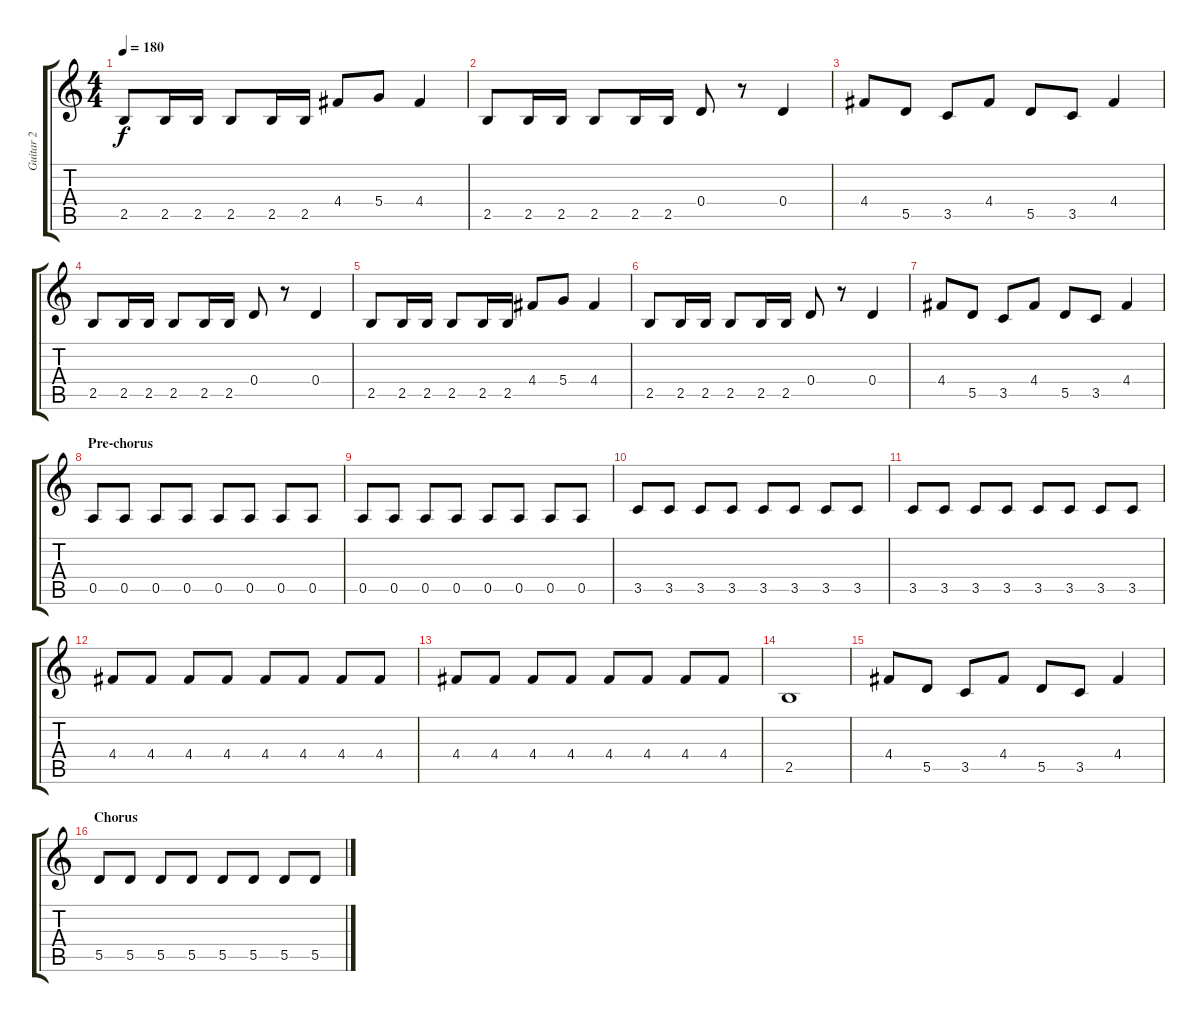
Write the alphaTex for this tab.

\track ("Guitar 2" "Guitar 2") {instrument acousticguitarsteel}
\staff {score tabs}
\tuning (E4 B3 G3 D3 A2 E2) {hide}
\ts (4 4)
\tempo 180
\clef g2
\ks c
2.5.8{dy f} 2.5.16 2.5.16 2.5.8 2.5.16 2.5.16 4.4.8 5.4.8 4.4.4 |
2.5.8{instrument distortionguitar} 2.5.16 2.5.16 2.5.8 2.5.16 2.5.16 0.4.8 r.8 0.4.4 |
4.4.8 5.5.8 3.5.8 4.4.8 5.5.8 3.5.8 4.4.4 |
2.5.8{instrument distortionguitar} 2.5.16 2.5.16 2.5.8 2.5.16 2.5.16 0.4.8 r.8 0.4.4 |
2.5.8 2.5.16 2.5.16 2.5.8 2.5.16 2.5.16 4.4.8 5.4.8 4.4.4 |
2.5.8{instrument distortionguitar} 2.5.16 2.5.16 2.5.8 2.5.16 2.5.16 0.4.8 r.8 0.4.4 |
4.4.8 5.5.8 3.5.8 4.4.8 5.5.8 3.5.8 4.4.4 |
\section ("" "Pre-chorus")
0.5.8 0.5.8 0.5.8 0.5.8 0.5.8 0.5.8 0.5.8 0.5.8 |
0.5.8 0.5.8 0.5.8 0.5.8 0.5.8 0.5.8 0.5.8 0.5.8 |
3.5.8 3.5.8 3.5.8 3.5.8 3.5.8 3.5.8 3.5.8 3.5.8 |
3.5.8 3.5.8 3.5.8 3.5.8 3.5.8 3.5.8 3.5.8 3.5.8 |
4.4.8 4.4.8 4.4.8 4.4.8 4.4.8 4.4.8 4.4.8 4.4.8 |
4.4.8 4.4.8 4.4.8 4.4.8 4.4.8 4.4.8 4.4.8 4.4.8 |
2.5.1 |
4.4.8 5.5.8 3.5.8 4.4.8 5.5.8 3.5.8 4.4.4 |
\section ("" "Chorus")
5.5.8 5.5.8 5.5.8 5.5.8 5.5.8 5.5.8 5.5.8 5.5.8
